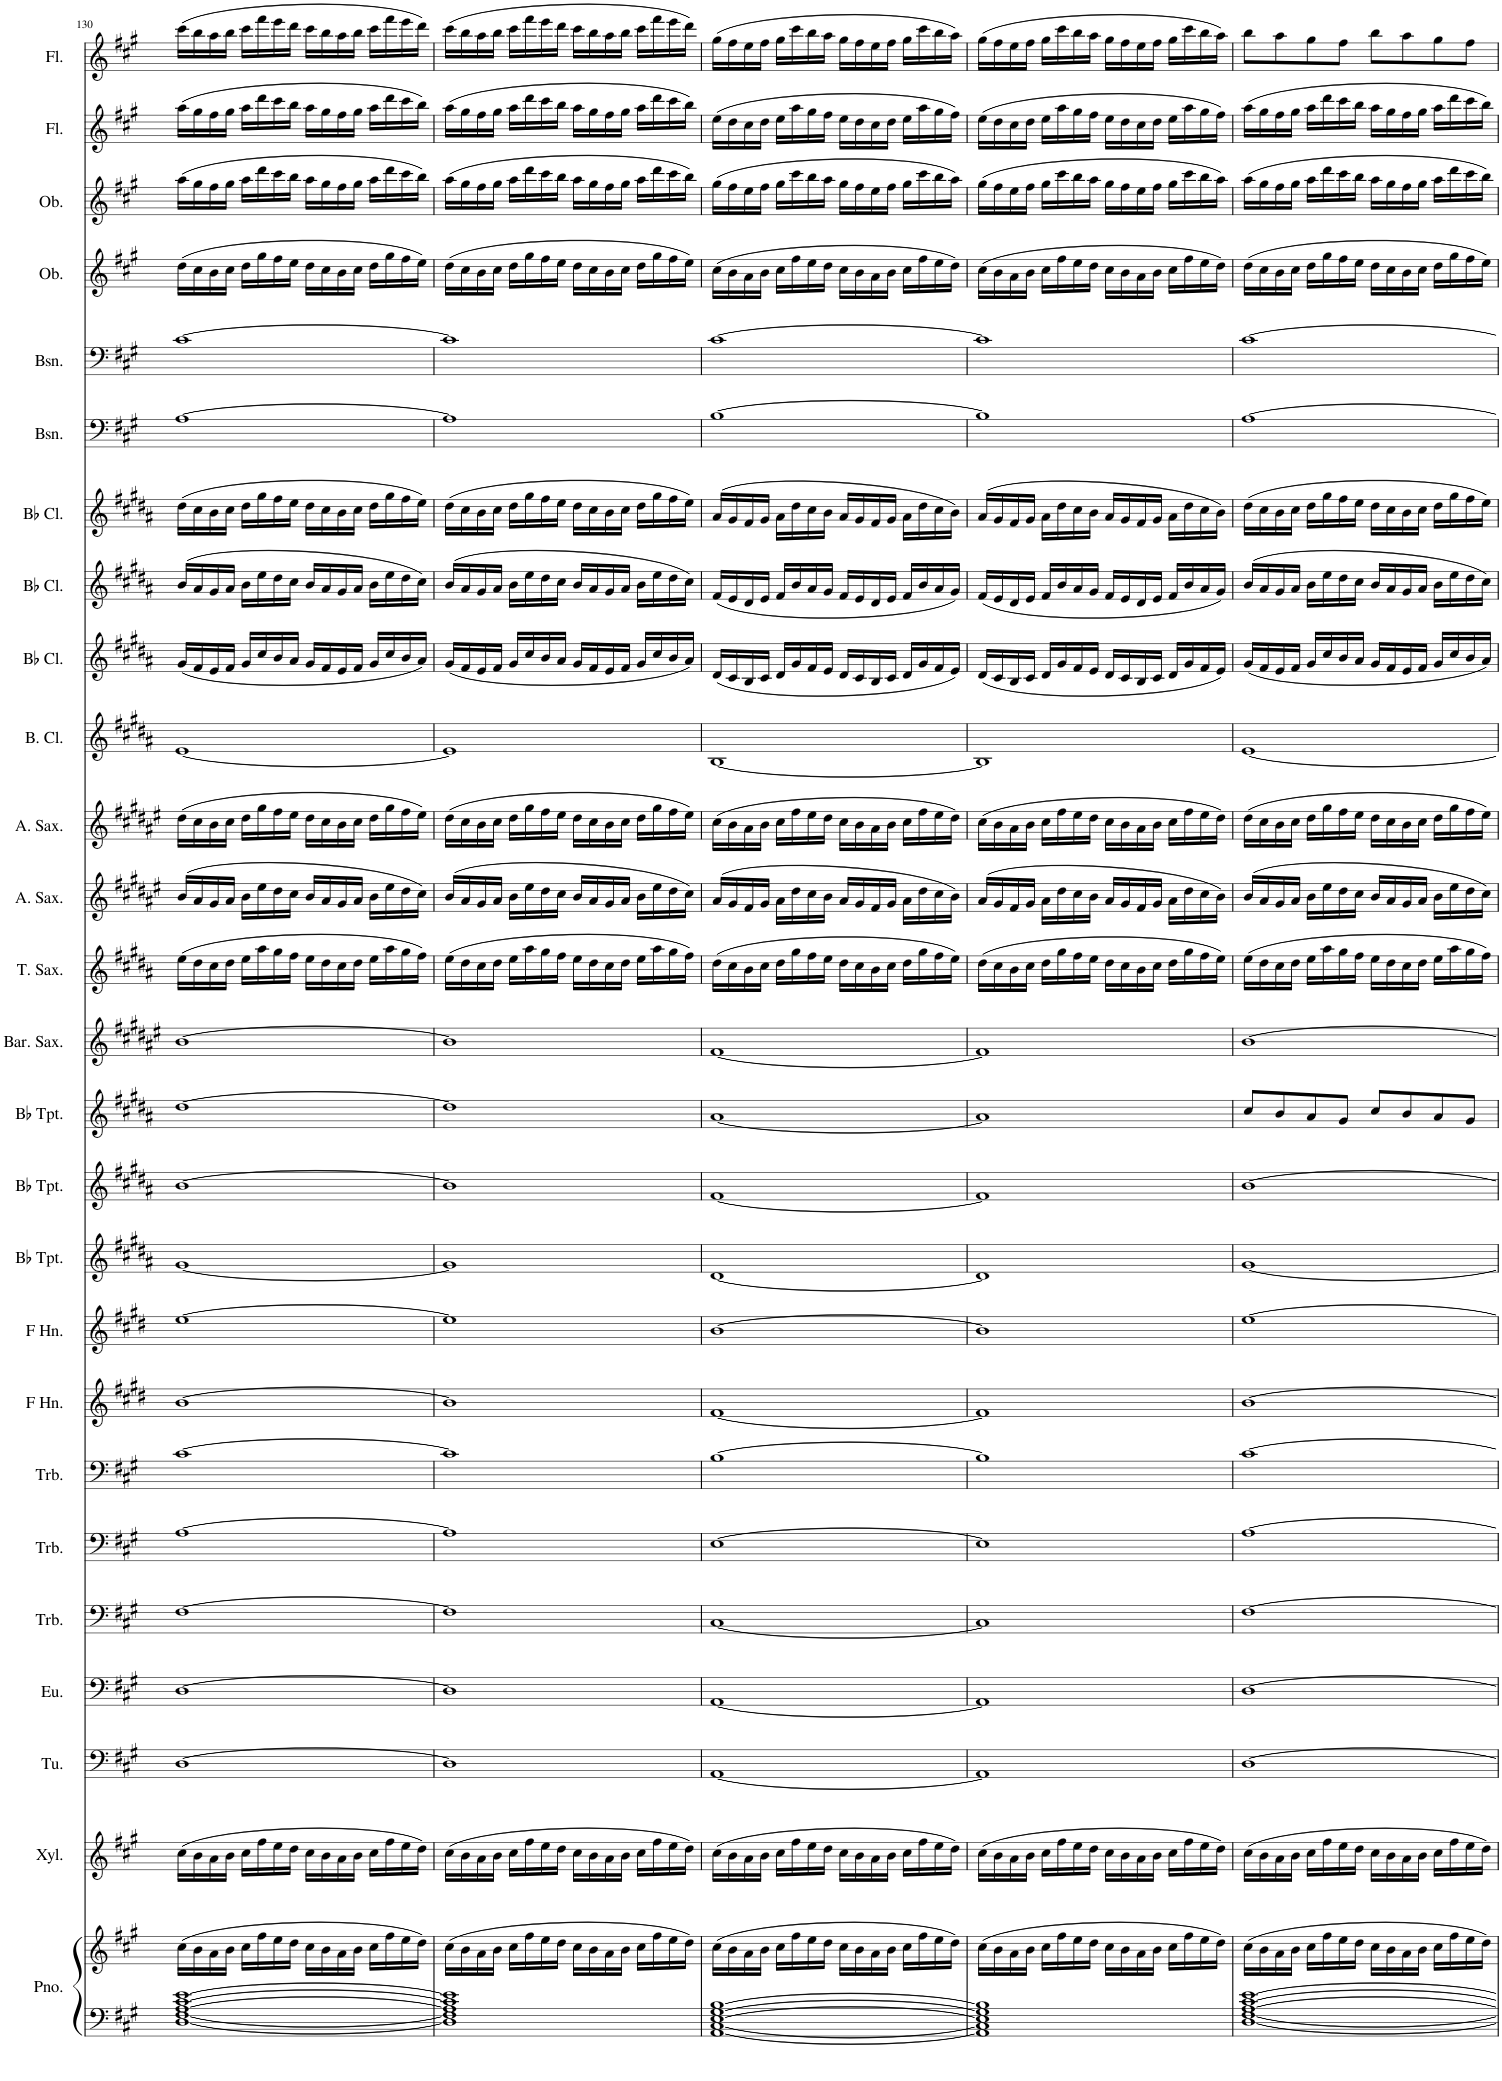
**kern	**kern	**kern	**kern	**kern	**kern	**kern	**kern	**kern	**kern	**kern	**kern	**kern	**kern	**kern	**kern	**kern	**kern	**kern	**kern	**kern	**kern	**kern	**kern	**kern	**kern	**kern
*part26	*part26	*part25	*part24	*part23	*part22	*part21	*part20	*part19	*part18	*part17	*part16	*part15	*part14	*part13	*part12	*part11	*part10	*part9	*part8	*part7	*part6	*part5	*part4	*part3	*part2	*part1
*staff27	*staff26	*staff25	*staff24	*staff23	*staff22	*staff21	*staff20	*staff19	*staff18	*staff17	*staff16	*staff15	*staff14	*staff13	*staff12	*staff11	*staff10	*staff9	*staff8	*staff7	*staff6	*staff5	*staff4	*staff3	*staff2	*staff1
*I"Piano	*	*I"Xylophone	*I"Tuba	*I"Euphonium	*I"Trombone	*I"Trombone	*I"Trombone	*I"Horn in F	*I"Horn in F	*I"Bb Trumpet	*I"Bb Trumpet	*I"Bb Trumpet	*I"Baritone Saxophone	*I"Tenor Saxophone	*I"Alto Saxophone	*I"Alto Saxophone	*I"Bass Clarinet	*I"Bb Clarinet	*I"Bb Clarinet	*I"Bb Clarinet	*I"Bassoon	*I"Bassoon	*I"Oboe	*I"Oboe	*I"Flute	*I"Flute
*I'Pno.	*	*I'Xyl.	*I'Tu.	*I'Eu.	*I'Trb.	*I'Trb.	*I'Trb.	*	*	*I'Bb Tpt.	*I'Bb Tpt.	*I'Bb Tpt.	*I'Bar. Sax.	*I'T. Sax.	*I'A. Sax.	*I'A. Sax.	*I'B. Cl.	*I'Bb Cl.	*I'Bb Cl.	*I'Bb Cl.	*I'Bsn.	*I'Bsn.	*I'Ob.	*I'Ob.	*I'Fl.	*I'Fl.
!!LO:PB:g=z
*clefF4	*clefG2	*clefG2	*clefF4	*clefF4	*clefF4	*clefF4	*clefF4	*clefG2	*clefG2	*clefG2	*clefG2	*clefG2	*clefG2	*clefG2	*clefG2	*clefG2	*clefG2	*clefG2	*clefG2	*clefG2	*clefF4	*clefF4	*clefG2	*clefG2	*clefG2	*clefG2
*	*	*Trd-8c-12	*	*	*	*	*	*Trd4c7	*Trd4c7	*Trd1c2	*Trd1c2	*Trd1c2	*Trd12c21	*Trd8c14	*Trd5c9	*Trd5c9	*Trd8c14	*Trd1c2	*Trd1c2	*Trd1c2	*	*	*	*	*	*
*k[f#c#g#]	*k[f#c#g#]	*k[f#c#g#]	*k[f#c#g#]	*k[f#c#g#]	*k[f#c#g#]	*k[f#c#g#]	*k[f#c#g#]	*k[f#c#g#d#]	*k[f#c#g#d#]	*k[f#c#g#d#a#]	*k[f#c#g#d#a#]	*k[f#c#g#d#a#]	*k[f#c#g#d#a#e#]	*k[f#c#g#d#a#]	*k[f#c#g#d#a#e#]	*k[f#c#g#d#a#e#]	*k[f#c#g#d#a#]	*k[f#c#g#d#a#]	*k[f#c#g#d#a#]	*k[f#c#g#d#a#]	*k[f#c#g#]	*k[f#c#g#]	*k[f#c#g#]	*k[f#c#g#]	*k[f#c#g#]	*k[f#c#g#]
*M4/4	*M4/4	*M4/4	*M4/4	*M4/4	*M4/4	*M4/4	*M4/4	*M4/4	*M4/4	*M4/4	*M4/4	*M4/4	*M4/4	*M4/4	*M4/4	*M4/4	*M4/4	*M4/4	*M4/4	*M4/4	*M4/4	*M4/4	*M4/4	*M4/4	*M4/4	*M4/4
*met(c)	*met(c)	*met(c)	*met(c)	*met(c)	*met(c)	*met(c)	*met(c)	*met(c)	*met(c)	*met(c)	*met(c)	*met(c)	*met(c)	*met(c)	*met(c)	*met(c)	*met(c)	*met(c)	*met(c)	*met(c)	*met(c)	*met(c)	*met(c)	*met(c)	*met(c)	*met(c)
=130	=130	=130	=130	=130	=130	=130	=130	=130	=130	=130	=130	=130	=130	=130	=130	=130	=130	=130	=130	=130	=130	=130	=130	=130	=130	=130
[1D [1F# [1A [1c# [1e	(16cc#\LL	(16cc#\LL	[1D	[1D	[1F#	[1A	[1c#	[1b	[1ee	[1g#	[1b	[1dd#	[1b	(16ee\LL	(16b/LL	(16dd#\LL	[1e	(16g#/LL	(16b/LL	(16dd#\LL	[1A	[1c#	(16dd\LL	(16aa\LL	(16aa\LL	(16ccc#\LL
.	16b\	16b\	.	.	.	.	.	.	.	.	.	.	.	16dd#\	16a#/	16cc#\	.	16f#/	16a#/	16cc#\	.	.	16cc#\	16gg#\	16gg#\	16bb\
.	16a\	16a\	.	.	.	.	.	.	.	.	.	.	.	16cc#\	16g#/	16b\	.	16e/	16g#/	16b\	.	.	16b\	16ff#\	16ff#\	16aa\
.	16b\JJ	16b\JJ	.	.	.	.	.	.	.	.	.	.	.	16dd#\JJ	16a#/JJ	16cc#\JJ	.	16f#/JJ	16a#/JJ	16cc#\JJ	.	.	16cc#\JJ	16gg#\JJ	16gg#\JJ	16bb\JJ
.	16cc#\LL	16cc#\LL	.	.	.	.	.	.	.	.	.	.	.	16ee\LL	16b\LL	16dd#\LL	.	16g#/LL	16b\LL	16dd#\LL	.	.	16dd\LL	16aa\LL	16aa\LL	16ccc#\LL
.	16ff#\	16ff#\	.	.	.	.	.	.	.	.	.	.	.	16aa#\	16ee#\	16gg#\	.	16cc#/	16ee\	16gg#\	.	.	16gg#\	16ddd\	16ddd\	16fff#\
.	16ee\	16ee\	.	.	.	.	.	.	.	.	.	.	.	16gg#\	16dd#\	16ff#\	.	16b/	16dd#\	16ff#\	.	.	16ff#\	16ccc#\	16ccc#\	16eee\
.	16dd\JJ	16dd\JJ	.	.	.	.	.	.	.	.	.	.	.	16ff#\JJ	16cc#\JJ	16ee#\JJ	.	16a#/JJ	16cc#\JJ	16ee\JJ	.	.	16ee\JJ	16bb\JJ	16bb\JJ	16ddd\JJ
.	16cc#\LL	16cc#\LL	.	.	.	.	.	.	.	.	.	.	.	16ee\LL	16b/LL	16dd#\LL	.	16g#/LL	16b/LL	16dd#\LL	.	.	16dd\LL	16aa\LL	16aa\LL	16ccc#\LL
.	16b\	16b\	.	.	.	.	.	.	.	.	.	.	.	16dd#\	16a#/	16cc#\	.	16f#/	16a#/	16cc#\	.	.	16cc#\	16gg#\	16gg#\	16bb\
.	16a\	16a\	.	.	.	.	.	.	.	.	.	.	.	16cc#\	16g#/	16b\	.	16e/	16g#/	16b\	.	.	16b\	16ff#\	16ff#\	16aa\
.	16b\JJ	16b\JJ	.	.	.	.	.	.	.	.	.	.	.	16dd#\JJ	16a#/JJ	16cc#\JJ	.	16f#/JJ	16a#/JJ	16cc#\JJ	.	.	16cc#\JJ	16gg#\JJ	16gg#\JJ	16bb\JJ
.	16cc#\LL	16cc#\LL	.	.	.	.	.	.	.	.	.	.	.	16ee\LL	16b\LL	16dd#\LL	.	16g#/LL	16b\LL	16dd#\LL	.	.	16dd\LL	16aa\LL	16aa\LL	16ccc#\LL
.	16ff#\	16ff#\	.	.	.	.	.	.	.	.	.	.	.	16aa#\	16ee#\	16gg#\	.	16cc#/	16ee\	16gg#\	.	.	16gg#\	16ddd\	16ddd\	16fff#\
.	16ee\	16ee\	.	.	.	.	.	.	.	.	.	.	.	16gg#\	16dd#\	16ff#\	.	16b/	16dd#\	16ff#\	.	.	16ff#\	16ccc#\	16ccc#\	16eee\
.	16dd\JJ)	16dd\JJ)	.	.	.	.	.	.	.	.	.	.	.	16ff#\JJ)	16cc#\JJ)	16ee#\JJ)	.	16a#/JJ)	16cc#\JJ)	16ee\JJ)	.	.	16ee\JJ)	16bb\JJ)	16bb\JJ)	16ddd\JJ)
=131	=131	=131	=131	=131	=131	=131	=131	=131	=131	=131	=131	=131	=131	=131	=131	=131	=131	=131	=131	=131	=131	=131	=131	=131	=131	=131
1D] 1F#] 1A] 1c#] 1e]	(16cc#\LL	(16cc#\LL	1D]	1D]	1F#]	1A]	1c#]	1b]	1ee]	1g#]	1b]	1dd#]	1b]	(16ee\LL	(16b/LL	(16dd#\LL	1e]	(16g#/LL	(16b/LL	(16dd#\LL	1A]	1c#]	(16dd\LL	(16aa\LL	(16aa\LL	(16ccc#\LL
.	16b\	16b\	.	.	.	.	.	.	.	.	.	.	.	16dd#\	16a#/	16cc#\	.	16f#/	16a#/	16cc#\	.	.	16cc#\	16gg#\	16gg#\	16bb\
.	16a\	16a\	.	.	.	.	.	.	.	.	.	.	.	16cc#\	16g#/	16b\	.	16e/	16g#/	16b\	.	.	16b\	16ff#\	16ff#\	16aa\
.	16b\JJ	16b\JJ	.	.	.	.	.	.	.	.	.	.	.	16dd#\JJ	16a#/JJ	16cc#\JJ	.	16f#/JJ	16a#/JJ	16cc#\JJ	.	.	16cc#\JJ	16gg#\JJ	16gg#\JJ	16bb\JJ
.	16cc#\LL	16cc#\LL	.	.	.	.	.	.	.	.	.	.	.	16ee\LL	16b\LL	16dd#\LL	.	16g#/LL	16b\LL	16dd#\LL	.	.	16dd\LL	16aa\LL	16aa\LL	16ccc#\LL
.	16ff#\	16ff#\	.	.	.	.	.	.	.	.	.	.	.	16aa#\	16ee#\	16gg#\	.	16cc#/	16ee\	16gg#\	.	.	16gg#\	16ddd\	16ddd\	16fff#\
.	16ee\	16ee\	.	.	.	.	.	.	.	.	.	.	.	16gg#\	16dd#\	16ff#\	.	16b/	16dd#\	16ff#\	.	.	16ff#\	16ccc#\	16ccc#\	16eee\
.	16dd\JJ	16dd\JJ	.	.	.	.	.	.	.	.	.	.	.	16ff#\JJ	16cc#\JJ	16ee#\JJ	.	16a#/JJ	16cc#\JJ	16ee\JJ	.	.	16ee\JJ	16bb\JJ	16bb\JJ	16ddd\JJ
.	16cc#\LL	16cc#\LL	.	.	.	.	.	.	.	.	.	.	.	16ee\LL	16b/LL	16dd#\LL	.	16g#/LL	16b/LL	16dd#\LL	.	.	16dd\LL	16aa\LL	16aa\LL	16ccc#\LL
.	16b\	16b\	.	.	.	.	.	.	.	.	.	.	.	16dd#\	16a#/	16cc#\	.	16f#/	16a#/	16cc#\	.	.	16cc#\	16gg#\	16gg#\	16bb\
.	16a\	16a\	.	.	.	.	.	.	.	.	.	.	.	16cc#\	16g#/	16b\	.	16e/	16g#/	16b\	.	.	16b\	16ff#\	16ff#\	16aa\
.	16b\JJ	16b\JJ	.	.	.	.	.	.	.	.	.	.	.	16dd#\JJ	16a#/JJ	16cc#\JJ	.	16f#/JJ	16a#/JJ	16cc#\JJ	.	.	16cc#\JJ	16gg#\JJ	16gg#\JJ	16bb\JJ
.	16cc#\LL	16cc#\LL	.	.	.	.	.	.	.	.	.	.	.	16ee\LL	16b\LL	16dd#\LL	.	16g#/LL	16b\LL	16dd#\LL	.	.	16dd\LL	16aa\LL	16aa\LL	16ccc#\LL
.	16ff#\	16ff#\	.	.	.	.	.	.	.	.	.	.	.	16aa#\	16ee#\	16gg#\	.	16cc#/	16ee\	16gg#\	.	.	16gg#\	16ddd\	16ddd\	16fff#\
.	16ee\	16ee\	.	.	.	.	.	.	.	.	.	.	.	16gg#\	16dd#\	16ff#\	.	16b/	16dd#\	16ff#\	.	.	16ff#\	16ccc#\	16ccc#\	16eee\
.	16dd\JJ)	16dd\JJ)	.	.	.	.	.	.	.	.	.	.	.	16ff#\JJ)	16cc#\JJ)	16ee#\JJ)	.	16a#/JJ)	16cc#\JJ)	16ee\JJ)	.	.	16ee\JJ)	16bb\JJ)	16bb\JJ)	16ddd\JJ)
=132	=132	=132	=132	=132	=132	=132	=132	=132	=132	=132	=132	=132	=132	=132	=132	=132	=132	=132	=132	=132	=132	=132	=132	=132	=132	=132
[1AA [1C# [1E [1G# [1B	(16cc#\LL	(16cc#\LL	[1AA	[1AA	[1C#	[1E	[1B	[1f#	[1b	[1d#	[1f#	[1a#	[1f#	(16dd#\LL	(16a#/LL	(16cc#\LL	[1B	(16d#/LL	(16f#/LL	(16a#/LL	[1B	[1c#	(16cc#\LL	(16gg#\LL	(16ee\LL	(16gg#\LL
.	16b\	16b\	.	.	.	.	.	.	.	.	.	.	.	16cc#\	16g#/	16b\	.	16c#/	16e/	16g#/	.	.	16b\	16ff#\	16dd\	16ff#\
.	16a\	16a\	.	.	.	.	.	.	.	.	.	.	.	16b\	16f#/	16a#\	.	16B/	16d#/	16f#/	.	.	16a\	16ee\	16cc#\	16ee\
.	16b\JJ	16b\JJ	.	.	.	.	.	.	.	.	.	.	.	16cc#\JJ	16g#/JJ	16b\JJ	.	16c#/JJ	16e/JJ	16g#/JJ	.	.	16b\JJ	16ff#\JJ	16dd\JJ	16ff#\JJ
.	16cc#\LL	16cc#\LL	.	.	.	.	.	.	.	.	.	.	.	16dd#\LL	16a#\LL	16cc#\LL	.	16d#/LL	16f#/LL	16a#\LL	.	.	16cc#\LL	16gg#\LL	16ee\LL	16gg#\LL
.	16ff#\	16ff#\	.	.	.	.	.	.	.	.	.	.	.	16gg#\	16dd#\	16ff#\	.	16g#/	16b/	16dd#\	.	.	16ff#\	16ccc#\	16aa\	16ccc#\
.	16ee\	16ee\	.	.	.	.	.	.	.	.	.	.	.	16ff#\	16cc#\	16ee#\	.	16f#/	16a#/	16cc#\	.	.	16ee\	16bb\	16gg#\	16bb\
.	16dd\JJ	16dd\JJ	.	.	.	.	.	.	.	.	.	.	.	16ee\JJ	16b\JJ	16dd#\JJ	.	16e/JJ	16g#/JJ	16b\JJ	.	.	16dd\JJ	16aa\JJ	16ff#\JJ	16aa\JJ
.	16cc#\LL	16cc#\LL	.	.	.	.	.	.	.	.	.	.	.	16dd#\LL	16a#/LL	16cc#\LL	.	16d#/LL	16f#/LL	16a#/LL	.	.	16cc#\LL	16gg#\LL	16ee\LL	16gg#\LL
.	16b\	16b\	.	.	.	.	.	.	.	.	.	.	.	16cc#\	16g#/	16b\	.	16c#/	16e/	16g#/	.	.	16b\	16ff#\	16dd\	16ff#\
.	16a\	16a\	.	.	.	.	.	.	.	.	.	.	.	16b\	16f#/	16a#\	.	16B/	16d#/	16f#/	.	.	16a\	16ee\	16cc#\	16ee\
.	16b\JJ	16b\JJ	.	.	.	.	.	.	.	.	.	.	.	16cc#\JJ	16g#/JJ	16b\JJ	.	16c#/JJ	16e/JJ	16g#/JJ	.	.	16b\JJ	16ff#\JJ	16dd\JJ	16ff#\JJ
.	16cc#\LL	16cc#\LL	.	.	.	.	.	.	.	.	.	.	.	16dd#\LL	16a#\LL	16cc#\LL	.	16d#/LL	16f#/LL	16a#\LL	.	.	16cc#\LL	16gg#\LL	16ee\LL	16gg#\LL
.	16ff#\	16ff#\	.	.	.	.	.	.	.	.	.	.	.	16gg#\	16dd#\	16ff#\	.	16g#/	16b/	16dd#\	.	.	16ff#\	16ccc#\	16aa\	16ccc#\
.	16ee\	16ee\	.	.	.	.	.	.	.	.	.	.	.	16ff#\	16cc#\	16ee#\	.	16f#/	16a#/	16cc#\	.	.	16ee\	16bb\	16gg#\	16bb\
.	16dd\JJ)	16dd\JJ)	.	.	.	.	.	.	.	.	.	.	.	16ee\JJ)	16b\JJ)	16dd#\JJ)	.	16e/JJ)	16g#/JJ)	16b\JJ)	.	.	16dd\JJ)	16aa\JJ)	16ff#\JJ)	16aa\JJ)
=133	=133	=133	=133	=133	=133	=133	=133	=133	=133	=133	=133	=133	=133	=133	=133	=133	=133	=133	=133	=133	=133	=133	=133	=133	=133	=133
1AA] 1C#] 1E] 1G#] 1B]	(16cc#\LL	(16cc#\LL	1AA]	1AA]	1C#]	1E]	1B]	1f#]	1b]	1d#]	1f#]	1a#]	1f#]	(16dd#\LL	(16a#/LL	(16cc#\LL	1B]	(16d#/LL	(16f#/LL	(16a#/LL	1B]	1c#]	(16cc#\LL	(16gg#\LL	(16ee\LL	(16gg#\LL
.	16b\	16b\	.	.	.	.	.	.	.	.	.	.	.	16cc#\	16g#/	16b\	.	16c#/	16e/	16g#/	.	.	16b\	16ff#\	16dd\	16ff#\
.	16a\	16a\	.	.	.	.	.	.	.	.	.	.	.	16b\	16f#/	16a#\	.	16B/	16d#/	16f#/	.	.	16a\	16ee\	16cc#\	16ee\
.	16b\JJ	16b\JJ	.	.	.	.	.	.	.	.	.	.	.	16cc#\JJ	16g#/JJ	16b\JJ	.	16c#/JJ	16e/JJ	16g#/JJ	.	.	16b\JJ	16ff#\JJ	16dd\JJ	16ff#\JJ
.	16cc#\LL	16cc#\LL	.	.	.	.	.	.	.	.	.	.	.	16dd#\LL	16a#\LL	16cc#\LL	.	16d#/LL	16f#/LL	16a#\LL	.	.	16cc#\LL	16gg#\LL	16ee\LL	16gg#\LL
.	16ff#\	16ff#\	.	.	.	.	.	.	.	.	.	.	.	16gg#\	16dd#\	16ff#\	.	16g#/	16b/	16dd#\	.	.	16ff#\	16ccc#\	16aa\	16ccc#\
.	16ee\	16ee\	.	.	.	.	.	.	.	.	.	.	.	16ff#\	16cc#\	16ee#\	.	16f#/	16a#/	16cc#\	.	.	16ee\	16bb\	16gg#\	16bb\
.	16dd\JJ	16dd\JJ	.	.	.	.	.	.	.	.	.	.	.	16ee\JJ	16b\JJ	16dd#\JJ	.	16e/JJ	16g#/JJ	16b\JJ	.	.	16dd\JJ	16aa\JJ	16ff#\JJ	16aa\JJ
.	16cc#\LL	16cc#\LL	.	.	.	.	.	.	.	.	.	.	.	16dd#\LL	16a#/LL	16cc#\LL	.	16d#/LL	16f#/LL	16a#/LL	.	.	16cc#\LL	16gg#\LL	16ee\LL	16gg#\LL
.	16b\	16b\	.	.	.	.	.	.	.	.	.	.	.	16cc#\	16g#/	16b\	.	16c#/	16e/	16g#/	.	.	16b\	16ff#\	16dd\	16ff#\
.	16a\	16a\	.	.	.	.	.	.	.	.	.	.	.	16b\	16f#/	16a#\	.	16B/	16d#/	16f#/	.	.	16a\	16ee\	16cc#\	16ee\
.	16b\JJ	16b\JJ	.	.	.	.	.	.	.	.	.	.	.	16cc#\JJ	16g#/JJ	16b\JJ	.	16c#/JJ	16e/JJ	16g#/JJ	.	.	16b\JJ	16ff#\JJ	16dd\JJ	16ff#\JJ
.	16cc#\LL	16cc#\LL	.	.	.	.	.	.	.	.	.	.	.	16dd#\LL	16a#\LL	16cc#\LL	.	16d#/LL	16f#/LL	16a#\LL	.	.	16cc#\LL	16gg#\LL	16ee\LL	16gg#\LL
.	16ff#\	16ff#\	.	.	.	.	.	.	.	.	.	.	.	16gg#\	16dd#\	16ff#\	.	16g#/	16b/	16dd#\	.	.	16ff#\	16ccc#\	16aa\	16ccc#\
.	16ee\	16ee\	.	.	.	.	.	.	.	.	.	.	.	16ff#\	16cc#\	16ee#\	.	16f#/	16a#/	16cc#\	.	.	16ee\	16bb\	16gg#\	16bb\
.	16dd\JJ)	16dd\JJ)	.	.	.	.	.	.	.	.	.	.	.	16ee\JJ)	16b\JJ)	16dd#\JJ)	.	16e/JJ)	16g#/JJ)	16b\JJ)	.	.	16dd\JJ)	16aa\JJ)	16ff#\JJ)	16aa\JJ)
=134	=134	=134	=134	=134	=134	=134	=134	=134	=134	=134	=134	=134	=134	=134	=134	=134	=134	=134	=134	=134	=134	=134	=134	=134	=134	=134
[1D [1F# [1A [1c# [1e	(16cc#\LL	(16cc#\LL	[1D	[1D	[1F#	[1A	[1c#	[1b	[1ee	[1g#	[1b	8cc#/L	[1b	(16ee\LL	(16b/LL	(16dd#\LL	[1e	(16g#/LL	(16b/LL	(16dd#\LL	[1A	[1c#	(16dd\LL	(16aa\LL	(16aa\LL	8bb\L
.	16b\	16b\	.	.	.	.	.	.	.	.	.	.	.	16dd#\	16a#/	16cc#\	.	16f#/	16a#/	16cc#\	.	.	16cc#\	16gg#\	16gg#\	.
.	16a\	16a\	.	.	.	.	.	.	.	.	.	8b/	.	16cc#\	16g#/	16b\	.	16e/	16g#/	16b\	.	.	16b\	16ff#\	16ff#\	8aa\
.	16b\JJ	16b\JJ	.	.	.	.	.	.	.	.	.	.	.	16dd#\JJ	16a#/JJ	16cc#\JJ	.	16f#/JJ	16a#/JJ	16cc#\JJ	.	.	16cc#\JJ	16gg#\JJ	16gg#\JJ	.
.	16cc#\LL	16cc#\LL	.	.	.	.	.	.	.	.	.	8a#/	.	16ee\LL	16b\LL	16dd#\LL	.	16g#/LL	16b\LL	16dd#\LL	.	.	16dd\LL	16aa\LL	16aa\LL	8gg#\
.	16ff#\	16ff#\	.	.	.	.	.	.	.	.	.	.	.	16aa#\	16ee#\	16gg#\	.	16cc#/	16ee\	16gg#\	.	.	16gg#\	16ddd\	16ddd\	.
.	16ee\	16ee\	.	.	.	.	.	.	.	.	.	8g#/J	.	16gg#\	16dd#\	16ff#\	.	16b/	16dd#\	16ff#\	.	.	16ff#\	16ccc#\	16ccc#\	8ff#\J
.	16dd\JJ	16dd\JJ	.	.	.	.	.	.	.	.	.	.	.	16ff#\JJ	16cc#\JJ	16ee#\JJ	.	16a#/JJ	16cc#\JJ	16ee\JJ	.	.	16ee\JJ	16bb\JJ	16bb\JJ	.
.	16cc#\LL	16cc#\LL	.	.	.	.	.	.	.	.	.	8cc#/L	.	16ee\LL	16b/LL	16dd#\LL	.	16g#/LL	16b/LL	16dd#\LL	.	.	16dd\LL	16aa\LL	16aa\LL	8bb\L
.	16b\	16b\	.	.	.	.	.	.	.	.	.	.	.	16dd#\	16a#/	16cc#\	.	16f#/	16a#/	16cc#\	.	.	16cc#\	16gg#\	16gg#\	.
.	16a\	16a\	.	.	.	.	.	.	.	.	.	8b/	.	16cc#\	16g#/	16b\	.	16e/	16g#/	16b\	.	.	16b\	16ff#\	16ff#\	8aa\
.	16b\JJ	16b\JJ	.	.	.	.	.	.	.	.	.	.	.	16dd#\JJ	16a#/JJ	16cc#\JJ	.	16f#/JJ	16a#/JJ	16cc#\JJ	.	.	16cc#\JJ	16gg#\JJ	16gg#\JJ	.
.	16cc#\LL	16cc#\LL	.	.	.	.	.	.	.	.	.	8a#/	.	16ee\LL	16b\LL	16dd#\LL	.	16g#/LL	16b\LL	16dd#\LL	.	.	16dd\LL	16aa\LL	16aa\LL	8gg#\
.	16ff#\	16ff#\	.	.	.	.	.	.	.	.	.	.	.	16aa#\	16ee#\	16gg#\	.	16cc#/	16ee\	16gg#\	.	.	16gg#\	16ddd\	16ddd\	.
.	16ee\	16ee\	.	.	.	.	.	.	.	.	.	8g#/J	.	16gg#\	16dd#\	16ff#\	.	16b/	16dd#\	16ff#\	.	.	16ff#\	16ccc#\	16ccc#\	8ff#\J
.	16dd\JJ)	16dd\JJ)	.	.	.	.	.	.	.	.	.	.	.	16ff#\JJ)	16cc#\JJ)	16ee#\JJ)	.	16a#/JJ)	16cc#\JJ)	16ee\JJ)	.	.	16ee\JJ)	16bb\JJ)	16bb\JJ)	.
=	=	=	=	=	=	=	=	=	=	=	=	=	=	=	=	=	=	=	=	=	=	=	=	=	=	=
*-	*-	*-	*-	*-	*-	*-	*-	*-	*-	*-	*-	*-	*-	*-	*-	*-	*-	*-	*-	*-	*-	*-	*-	*-	*-	*-
